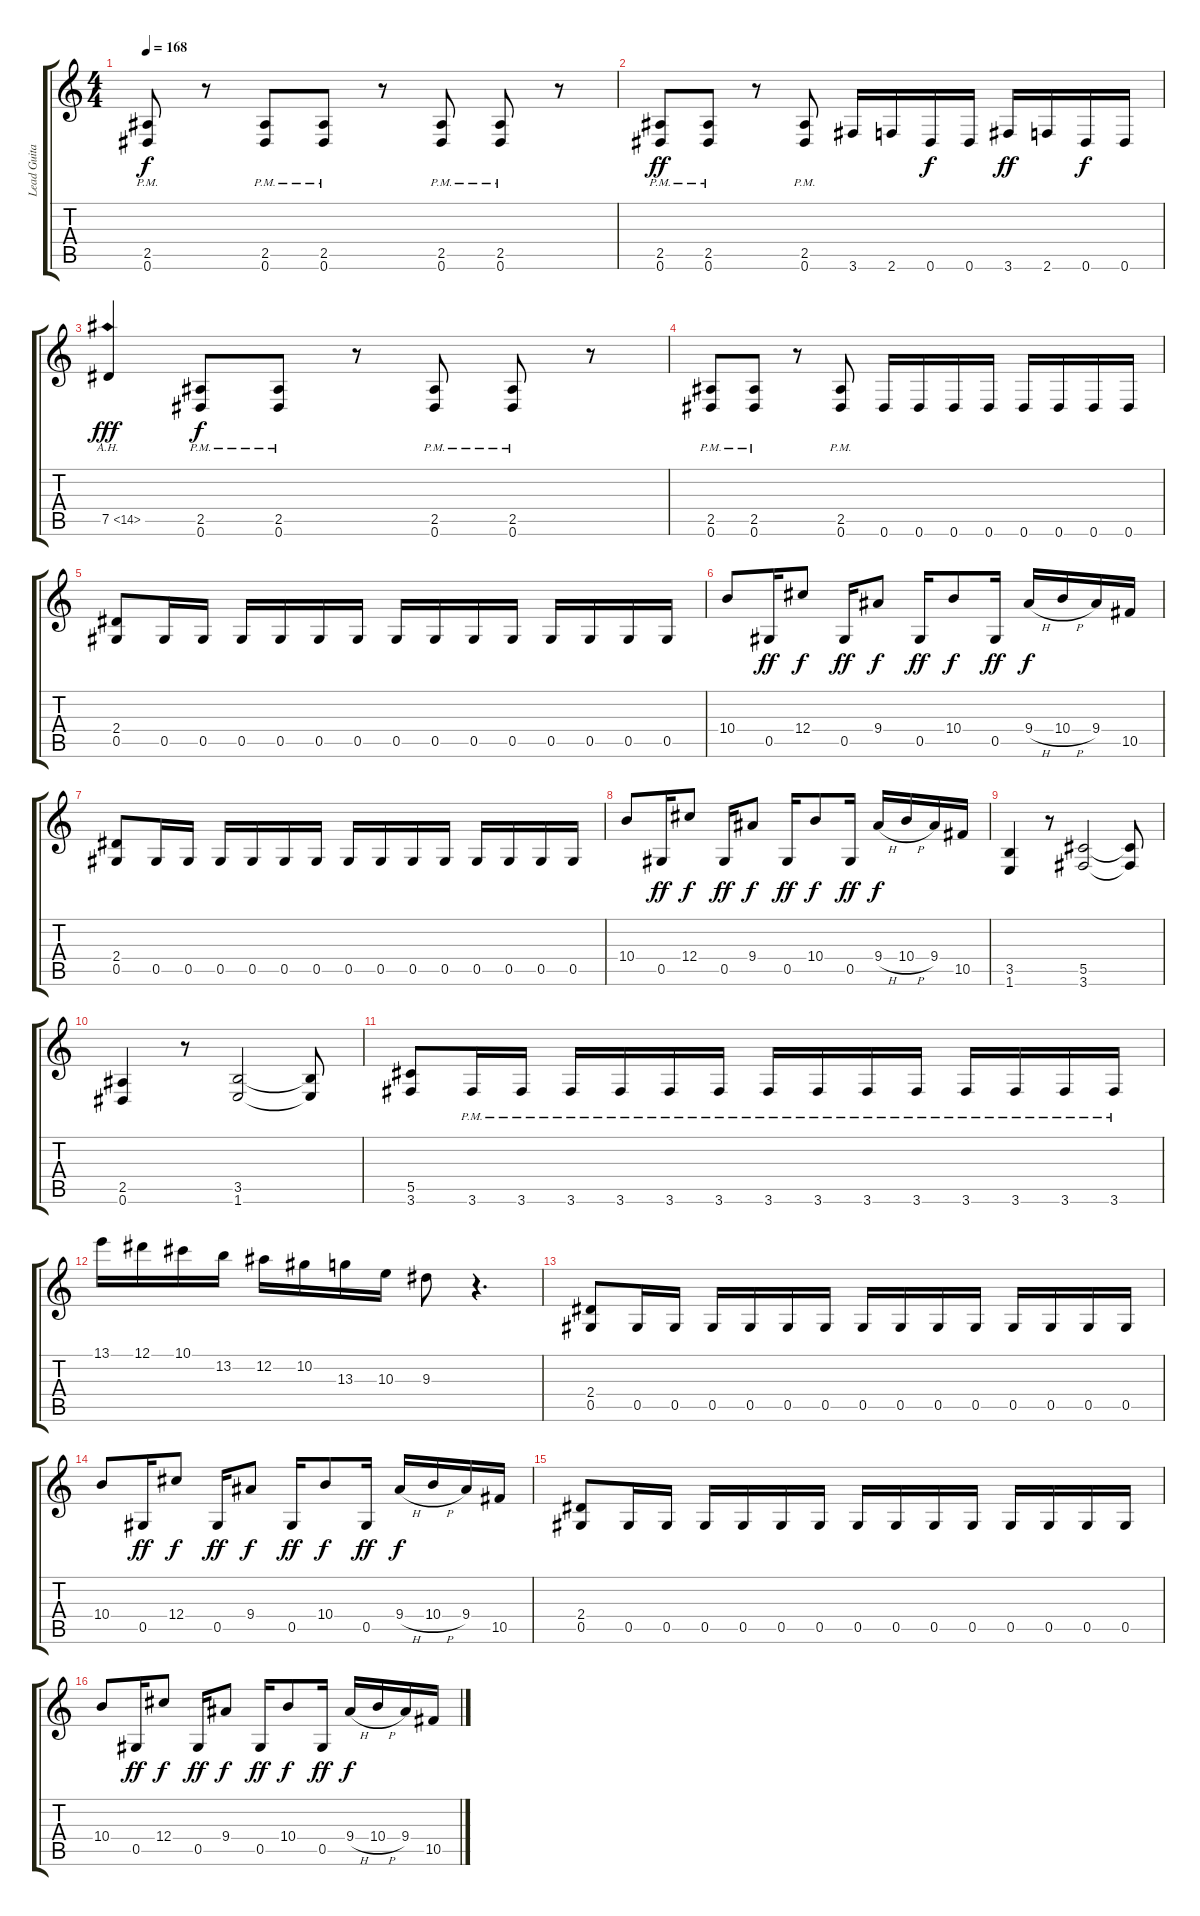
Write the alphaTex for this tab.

\track ("Lead Guitar" "Lead Guita") {instrument distortionguitar}
\staff {score tabs}
\tuning (Eb4 Bb3 Gb3 Db3 Ab2 Eb2) {hide}
\ts (4 4)
\tempo 168
\clef g2
\ks c
(2.5{pm} 0.6).8{dy f} r.8 (2.5{pm} 0.6).8 (2.5{pm} 0.6).8 r.8 (2.5{pm} 0.6).8 (2.5{pm} 0.6).8 r.8 |
(2.5{pm} 0.6{pm}).8{dy ff} (2.5{pm} 0.6{pm}).8 r.8 (2.5 0.6{pm}).8 3.6.16 2.6.16 0.6.16{dy f} 0.6.16 3.6.16{dy ff} 2.6.16 0.6.16{dy f} 0.6.16 |
7.5{ah 7}.4{dy fff} (2.5{pm} 0.6).8{dy f} (2.5{pm} 0.6).8 r.8 (2.5{pm} 0.6).8 (2.5{pm} 0.6).8 r.8 |
(2.5{pm} 0.6).8 (2.5{pm} 0.6).8 r.8 (2.5{pm} 0.6).8 0.6.16 0.6.16 0.6.16 0.6.16 0.6.16 0.6.16 0.6.16 0.6.16 |
(2.4 0.5).8 0.5.16 0.5.16 0.5.16 0.5.16 0.5.16 0.5.16 0.5.16 0.5.16 0.5.16 0.5.16 0.5.16 0.5.16 0.5.16 0.5.16 |
10.4.8 0.5.16{dy ff} 12.4.8{dy f} 0.5.16{dy ff} 9.4.8{dy f} 0.5.16{dy ff} 10.4.8{dy f} 0.5.16{dy ff} 9.4{h}.16{dy f} 10.4{h}.16 9.4.16 10.5.16 |
(2.4 0.5).8 0.5.16 0.5.16 0.5.16 0.5.16 0.5.16 0.5.16 0.5.16 0.5.16 0.5.16 0.5.16 0.5.16 0.5.16 0.5.16 0.5.16 |
10.4.8 0.5.16{dy ff} 12.4.8{dy f} 0.5.16{dy ff} 9.4.8{dy f} 0.5.16{dy ff} 10.4.8{dy f} 0.5.16{dy ff} 9.4{h}.16{dy f} 10.4{h}.16 9.4.16 10.5.16 |
(3.5 1.6).4 r.8 (5.5 3.6).2 (5.5{t} 3.6{t}).8 |
(2.5 0.6).4 r.8 (3.5 1.6).2 (3.5{t} 1.6{t}).8 |
(5.5 3.6).8 3.6{pm}.16 3.6{pm}.16 3.6{pm}.16 3.6{pm}.16 3.6{pm}.16 3.6{pm}.16 3.6{pm}.16 3.6{pm}.16 3.6{pm}.16 3.6{pm}.16 3.6{pm}.16 3.6{pm}.16 3.6{pm}.16 3.6{pm}.16 |
13.1.16 12.1.16 10.1.16 13.2.16 12.2.16 10.2.16 13.3.16 10.3.16 9.3.8 r.4{d} |
(2.4 0.5).8 0.5.16 0.5.16 0.5.16 0.5.16 0.5.16 0.5.16 0.5.16 0.5.16 0.5.16 0.5.16 0.5.16 0.5.16 0.5.16 0.5.16 |
10.4.8 0.5.16{dy ff} 12.4.8{dy f} 0.5.16{dy ff} 9.4.8{dy f} 0.5.16{dy ff} 10.4.8{dy f} 0.5.16{dy ff} 9.4{h}.16{dy f} 10.4{h}.16 9.4.16 10.5.16 |
(2.4 0.5).8 0.5.16 0.5.16 0.5.16 0.5.16 0.5.16 0.5.16 0.5.16 0.5.16 0.5.16 0.5.16 0.5.16 0.5.16 0.5.16 0.5.16 |
10.4.8 0.5.16{dy ff} 12.4.8{dy f} 0.5.16{dy ff} 9.4.8{dy f} 0.5.16{dy ff} 10.4.8{dy f} 0.5.16{dy ff} 9.4{h}.16{dy f} 10.4{h}.16 9.4.16 10.5.16
